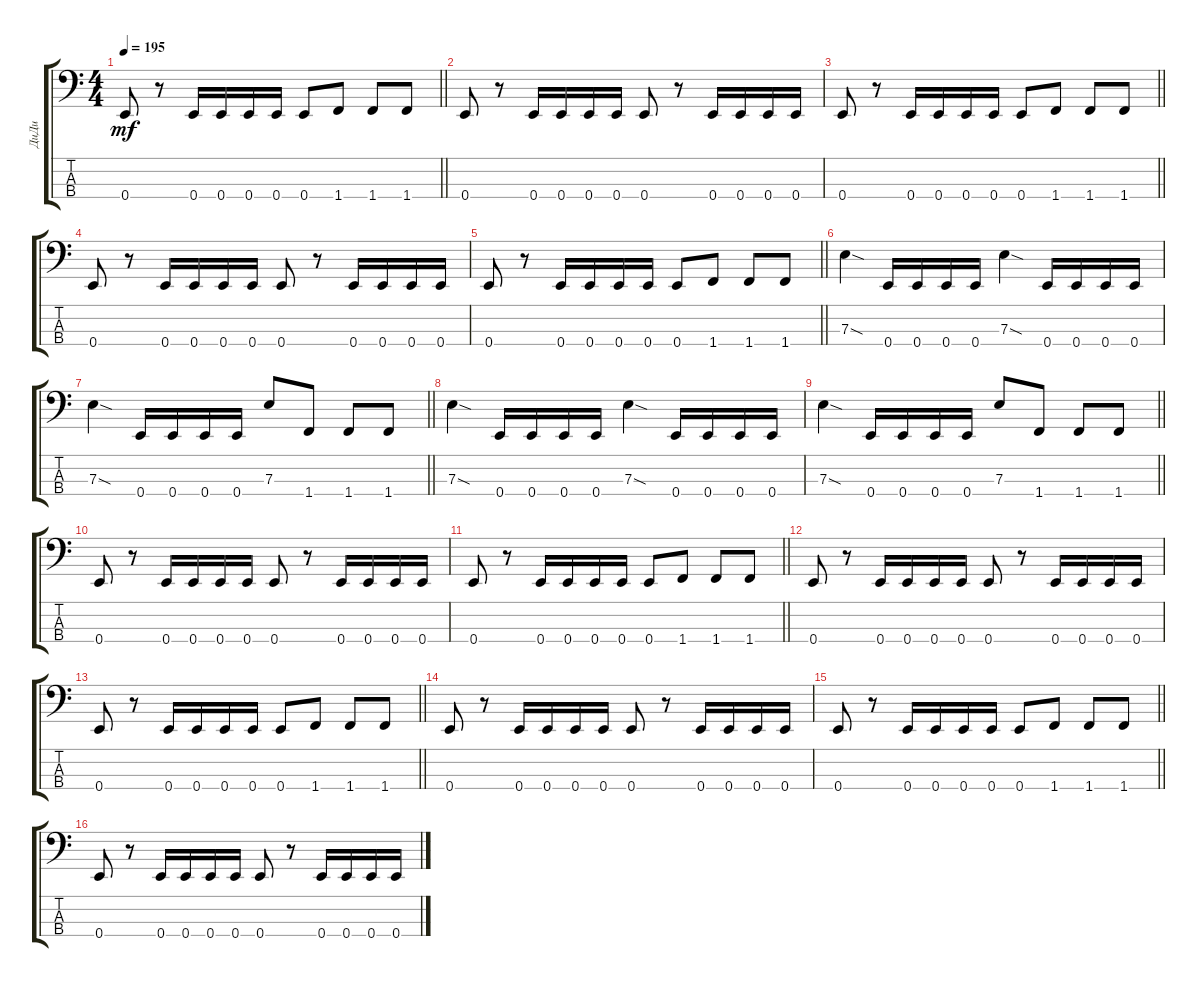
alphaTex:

\track ("ДиДи" "ДиДи") {instrument electricbassfinger}
\staff {score tabs}
\tuning (G2 D2 A1 E1) {hide}
\ts (4 4)
\tempo 195
\clef f4
\barLineRight lightlight
\ks c
0.4.8{dy mf} r.8 0.4.16 0.4.16 0.4.16 0.4.16 0.4.8 1.4.8 1.4.8 1.4.8 |
0.4.8 r.8 0.4.16 0.4.16 0.4.16 0.4.16 0.4.8 r.8 0.4.16 0.4.16 0.4.16 0.4.16 |
\barLineRight lightlight
0.4.8 r.8 0.4.16 0.4.16 0.4.16 0.4.16 0.4.8 1.4.8 1.4.8 1.4.8 |
0.4.8 r.8 0.4.16 0.4.16 0.4.16 0.4.16 0.4.8 r.8 0.4.16 0.4.16 0.4.16 0.4.16 |
\barLineRight lightlight
0.4.8 r.8 0.4.16 0.4.16 0.4.16 0.4.16 0.4.8 1.4.8 1.4.8 1.4.8 |
7.3{sod}.4 0.4.16 0.4.16 0.4.16 0.4.16 7.3{sod}.4 0.4.16 0.4.16 0.4.16 0.4.16 |
\barLineRight lightlight
7.3{sod}.4 0.4.16 0.4.16 0.4.16 0.4.16 7.3.8 1.4.8 1.4.8 1.4.8 |
7.3{sod}.4 0.4.16 0.4.16 0.4.16 0.4.16 7.3{sod}.4 0.4.16 0.4.16 0.4.16 0.4.16 |
\barLineRight lightlight
7.3{sod}.4 0.4.16 0.4.16 0.4.16 0.4.16 7.3.8 1.4.8 1.4.8 1.4.8 |
0.4.8 r.8 0.4.16 0.4.16 0.4.16 0.4.16 0.4.8 r.8 0.4.16 0.4.16 0.4.16 0.4.16 |
\barLineRight lightlight
0.4.8 r.8 0.4.16 0.4.16 0.4.16 0.4.16 0.4.8 1.4.8 1.4.8 1.4.8 |
0.4.8 r.8 0.4.16 0.4.16 0.4.16 0.4.16 0.4.8 r.8 0.4.16 0.4.16 0.4.16 0.4.16 |
\barLineRight lightlight
0.4.8 r.8 0.4.16 0.4.16 0.4.16 0.4.16 0.4.8 1.4.8 1.4.8 1.4.8 |
0.4.8 r.8 0.4.16 0.4.16 0.4.16 0.4.16 0.4.8 r.8 0.4.16 0.4.16 0.4.16 0.4.16 |
\barLineRight lightlight
0.4.8 r.8 0.4.16 0.4.16 0.4.16 0.4.16 0.4.8 1.4.8 1.4.8 1.4.8 |
0.4.8 r.8 0.4.16 0.4.16 0.4.16 0.4.16 0.4.8 r.8 0.4.16 0.4.16 0.4.16 0.4.16
